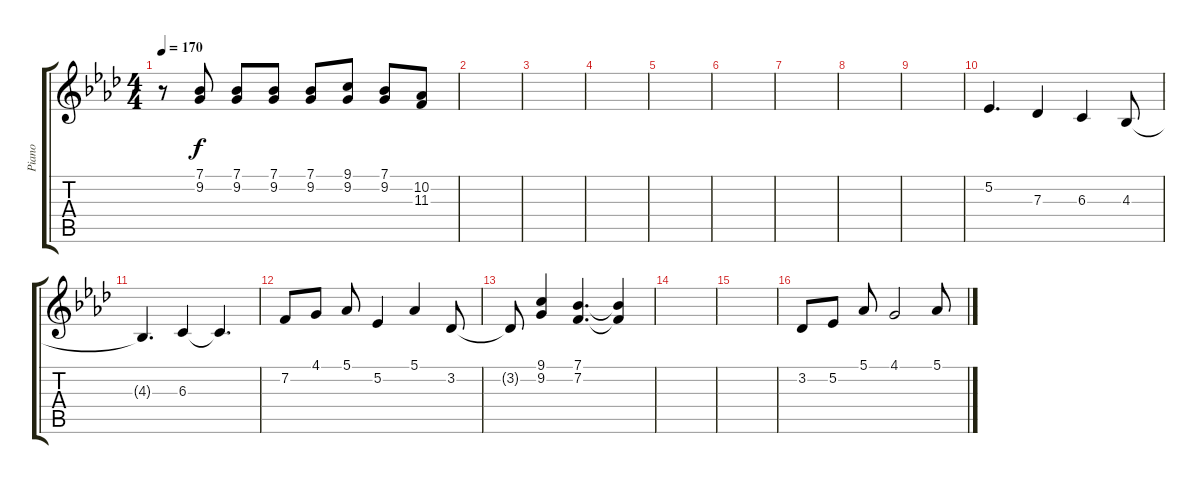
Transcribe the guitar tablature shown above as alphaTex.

\track ("Piano" "Piano") {instrument acousticgrandpiano}
\staff {score tabs}
\tuning (Eb4 Bb3 Gb3 Db3 Ab2 Eb2) {hide}
\ts (4 4)
\tempo 170
\clef g2
\ks ab
r.8{dy f} (7.1 9.2).8 (7.1 9.2).8 (7.1 9.2).8 (7.1 9.2).8 (9.1 9.2).8 (7.1 9.2).8 (10.2 11.3).8 |
|
|
|
|
|
|
|
|
5.2.4{d} 7.3.4 6.3.4 4.3.8 |
4.3{t}.4{d} 6.3.4 6.3{t}.4{d} |
7.2.8 4.1.8 5.1.8 5.2.4 5.1.4 3.2.8 |
3.2{t}.8 (9.1 9.2).4 (7.1 7.2).4{d} (7.1{t} 7.2{t}).4 |
|
|
3.2.8 5.2.8 5.1.8 4.1.2 5.1.8
